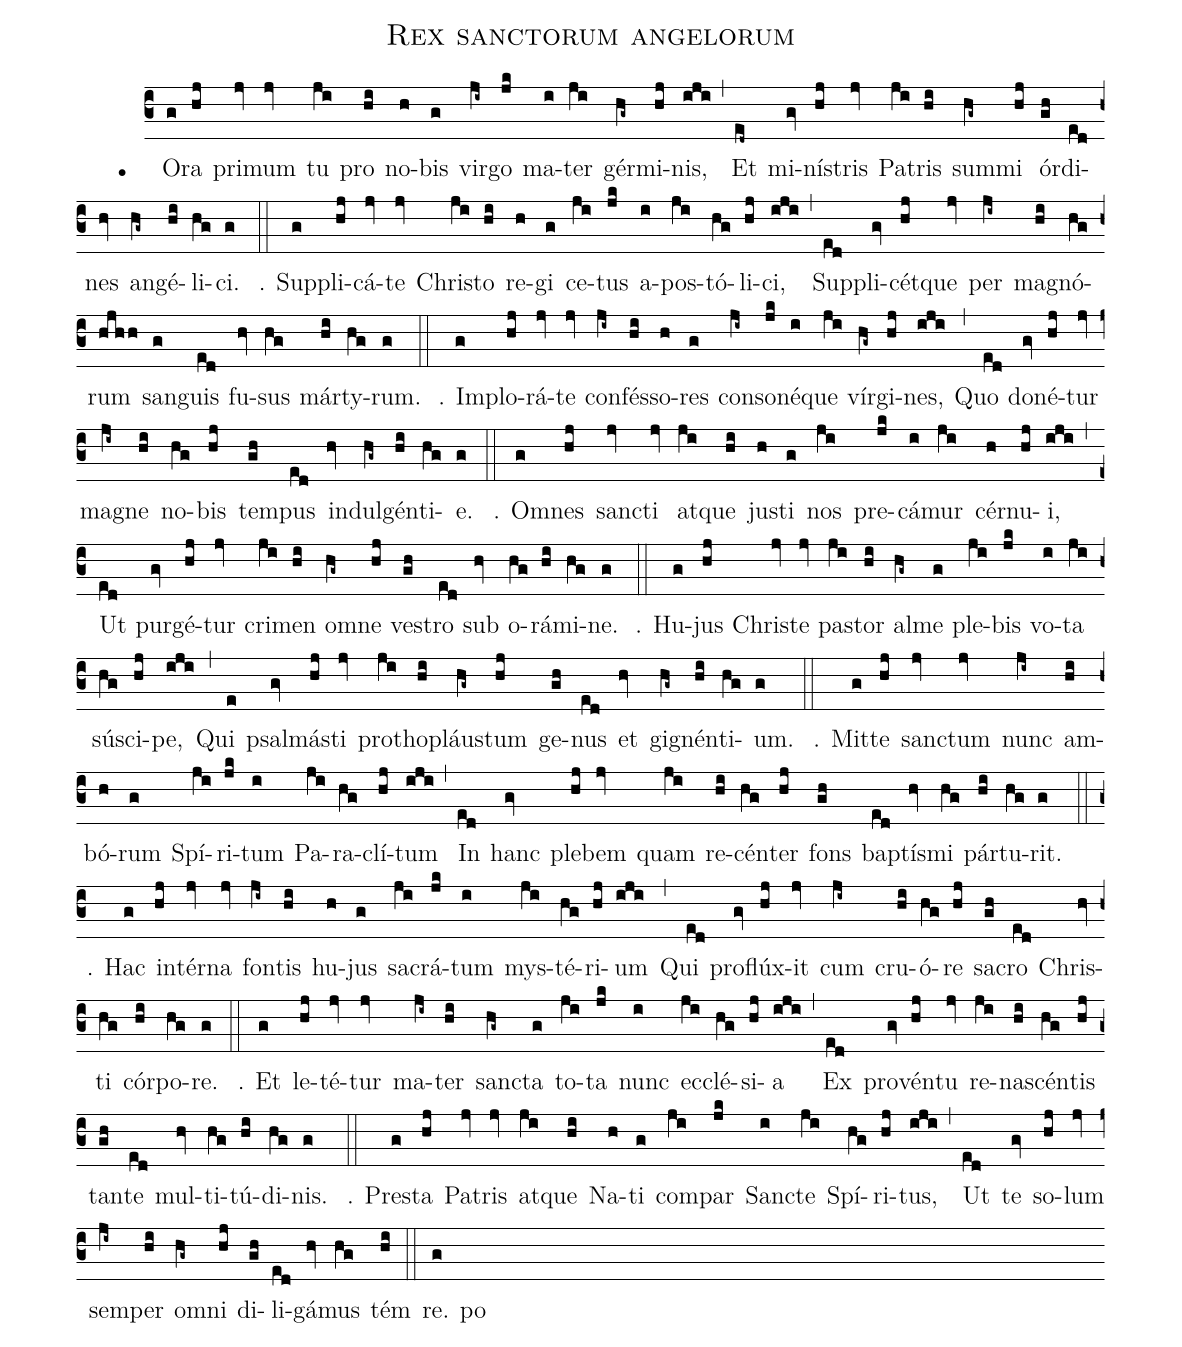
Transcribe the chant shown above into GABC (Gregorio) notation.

name: Rex sanctorum angelorum;
%%
(c3) <sp>℣.</sp> O(g)ra(hj) pri(jv)mum(jv) tu(ji) pro(hi) no(h)bis(g) vir(ji~)go(jk) ma(i)ter(ji) gér(hg~)mi(hj)nis,(iji) (,)
Et(ed~) mi(gv)nís(hj)tris(jv) Pa(ji)tris(hi) sum(hg~)mi(hj) ór(gh)di(ed)nes(hv) an(hg~)gé(hi)li(hg)ci.(g) (::)
<sp>℣.</sp> Sup(g)pli(hj)cá(jv)te(jv) Chris(ji)to(hi) re(h)gi(g) ce(ji)tus(jk) a(i)pos(ji)tó(hg)li(hj)ci,(iji) (,)
Sup(ed)pli(gv)cét(hj)que(jv) per(ji~) mag(hi)nó(hg)rum(hjhh) san(g)guis(ed) fu(hv)sus(hg) már(hi)ty(hg)rum.(g) (::)
<sp>℣.</sp> Im(g)plo(hj)rá(jv)te(jv) con(ji~)fés(hi)so(h)res(g) con(ji~)so(jk)né(i)que(ji) vír(hg~)gi(hj)nes,(iji) (,)
Quo(ed) do(gv)né(hj)tur(jv) mag(ji~)ne(hi) no(hg)bis(hj) tem(gh)pus(ed) in(hv)dul(hg~)gén(hi)ti(hg)e.(g) (::)
<sp>℣.</sp> Om(g)nes(hj) sanc(jv)ti(jv) at(ji)que(hi) jus(h)ti(g) nos(ji) pre(jk)cá(i)mur(ji) cér(h)nu(hj)i,(iji) (,)
Ut(ed) pur(gv)gé(hj)tur(jv) cri(ji)men(hi) om(hg~)ne(hj) ves(gh)tro(ed) sub(hv) o(hg)rá(hi)mi(hg)ne.(g) (::)
<sp>℣.</sp> Hu(g)jus(hj) Chris(jv)te(jv) pas(ji)tor(hi) al(hg~)me(g) ple(ji)bis(jk) vo(i)ta(ji) sús(hg)ci(hj)pe,(iji) (,)
Qui(e) psal(gv)más(hj)ti(jv) pro(ji)tho(hi)pláus(hg~)tum(hj) ge(gh)nus(ed) et(hv) gig(hg~)nén(hi)ti(hg)um.(g) (::)
<sp>℣.</sp> Mit(g)te(hj) sanc(jv)tum(jv) nunc(ji~) am(hi)bó(h)rum(g) Spí(ji)ri(jk)tum(i) Pa(ji)ra(hg)clí(hj)tum(iji) (,)
In(ed) hanc(gv) ple(hj)bem(jv) quam(ji) re(hi)cén(hg)ter(hj) fons(gh) bap(ed)tís(hv)mi(hg) pár(hi)tu(hg)rit.(g) (::)
<sp>℣.</sp> Hac(g) in(hj)tér(jv)na(jv) fon(ji~)tis(hi) hu(h)jus(g) sa(ji)crá(jk)tum(i) mys(ji)té(hg)ri(hj)um(iji) (,)
Qui(ed) pro(gv)flúx(hj)it(jv) cum(ji~) cru(hi)ó(hg)re(hj) sa(gh)cro(ed) Chris(hv)ti(hg) cór(hi)po(hg)re.(g) (::)
<sp>℣.</sp> Et(g) le(hj)té(jv)tur(jv) ma(ji~)ter(hi) sanc(hg~)ta(g) to(ji)ta(jk) nunc(i) ec(ji)clé(hg)si(hj)a(iji) (,)
Ex(ed) pro(gv)vén(hj)tu(jv) re(ji)nas(hi)cén(hg)tis(hj) tan(gh)te(ed) mul(hv)ti(hg)tú(hi)di(hg)nis.(g) (::)
<sp>℣.</sp> Pres(g)ta(hj) Pa(jv)tris(jv) at(ji)que(hi) Na(h)ti(g) com(ji)par(jk) Sanc(i)te(ji) Spí(hg)ri(hj)tus,(iji) (,)
Ut(ed) te(gv) so(hj)lum(jv) sem(ji~)per(hi) om(hg~)ni(hj) di(gh)li(ed)gá(hv)mus(hg) tém(hi) (::)
re.(g) po()
